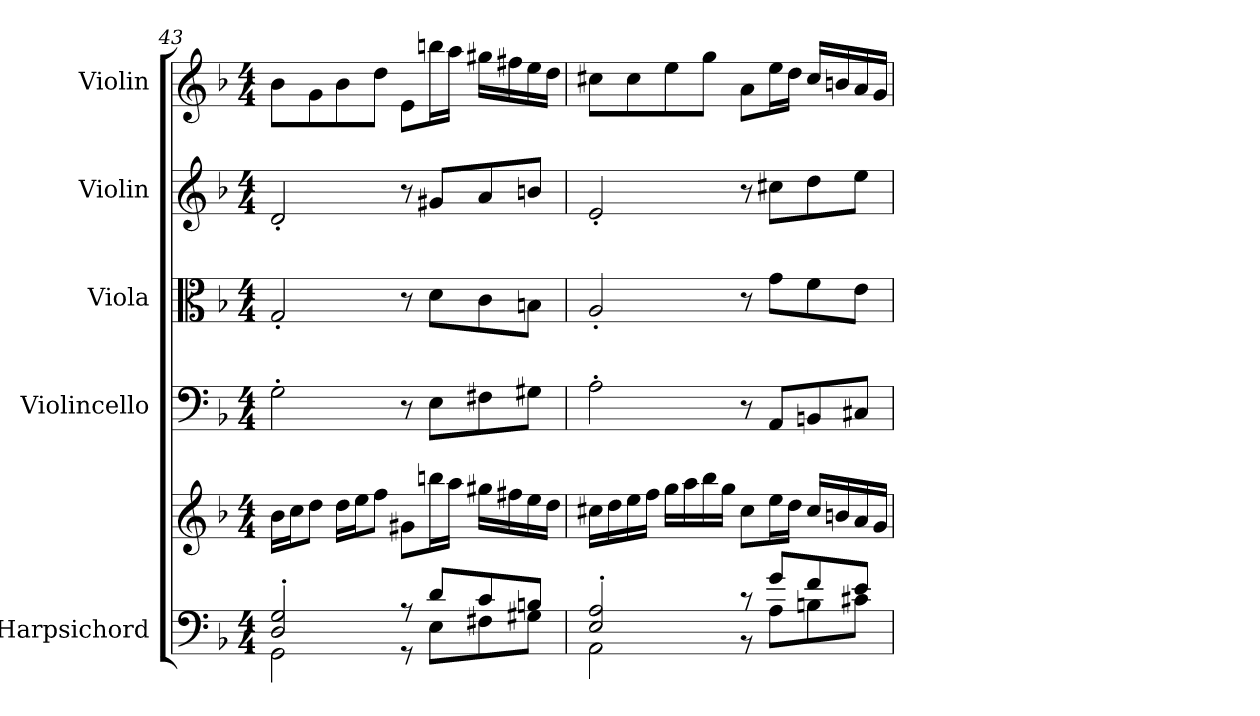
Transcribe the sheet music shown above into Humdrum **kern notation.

**kern	**kern	**kern	**kern	**kern	**kern
*part5	*part5	*part4	*part3	*part2	*part1
*staff6	*staff5	*staff4	*staff3	*staff2	*staff1
*I"Harpsichord	*	*I"Violincello	*I"Viola	*I"Violin	*I"Violin
*I'Hpschd	*	*I'Vc	*I'Vla	*I'Vln	*I'Vln
!!LO:LB:g=z
*clefF4	*clefG2	*clefF4	*clefC3	*clefG2	*clefG2
*k[b-]	*k[b-]	*k[b-]	*k[b-]	*k[b-]	*k[b-]
*M4/4	*M4/4	*M4/4	*M4/4	*M4/4	*M4/4
=43	=43	=43	=43	=43	=43
*^	*	*	*	*	*
2D/' 2G/'	2GG\	16b-\LL	2G'\	2G'/	2d'/	8b-\L
.	.	16cc\J	.	.	.	.
.	.	8dd\J	.	.	.	8g\
.	.	16dd\LL	.	.	.	8b-\
.	.	16ee\J	.	.	.	.
.	.	8ff\J	.	.	.	8dd\J
8r	8r	8g#X\L	8r	8r	8r	8e\L
8d/L	8E\L	16bbn\L	8E\L	8d\L	8g#X/L	16bbn\L
.	.	16aa\JJ	.	.	.	16aa\JJ
8c/	8F#X\	16gg#X\LL	8F#X\	8c\	8a/	16gg#X\LL
.	.	16ff#X\	.	.	.	16ff#X\
8Bn/J	8G#X\J	16ee\	8G#X\J	8Bn\J	8bn/J	16ee\
.	.	16dd\JJ	.	.	.	16dd\JJ
=44	=44	=44	=44	=44	=44	=44
2E/' 2A/'	2AA\	16cc#X\LL	2A'\	2A'/	2e'/	8cc#X\L
.	.	16dd\	.	.	.	.
.	.	16ee\	.	.	.	8cc#\
.	.	16ff\JJ	.	.	.	.
.	.	16gg\LL	.	.	.	8ee\
.	.	16aa\	.	.	.	.
.	.	16bb-\	.	.	.	8gg\J
.	.	16gg\JJ	.	.	.	.
8r	8r	8cc#\L	8r	8r	8r	8a\L
8g/L	8A\L	16ee\L	8AA/L	8g\L	8cc#X\L	16ee\L
.	.	16dd\JJ	.	.	.	16dd\JJ
8f/	8Bn\	16cc#/LL	8BBn/	8f\	8dd\	16cc#/LL
.	.	16bn/	.	.	.	16bn/
8e/J	8c#X\J	16a/	8C#X/J	8e\J	8ee\J	16a/
.	.	16g/JJ	.	.	.	16g/JJ
*v	*v	*	*	*	*	*
=	=	=	=	=	=
*-	*-	*-	*-	*-	*-
